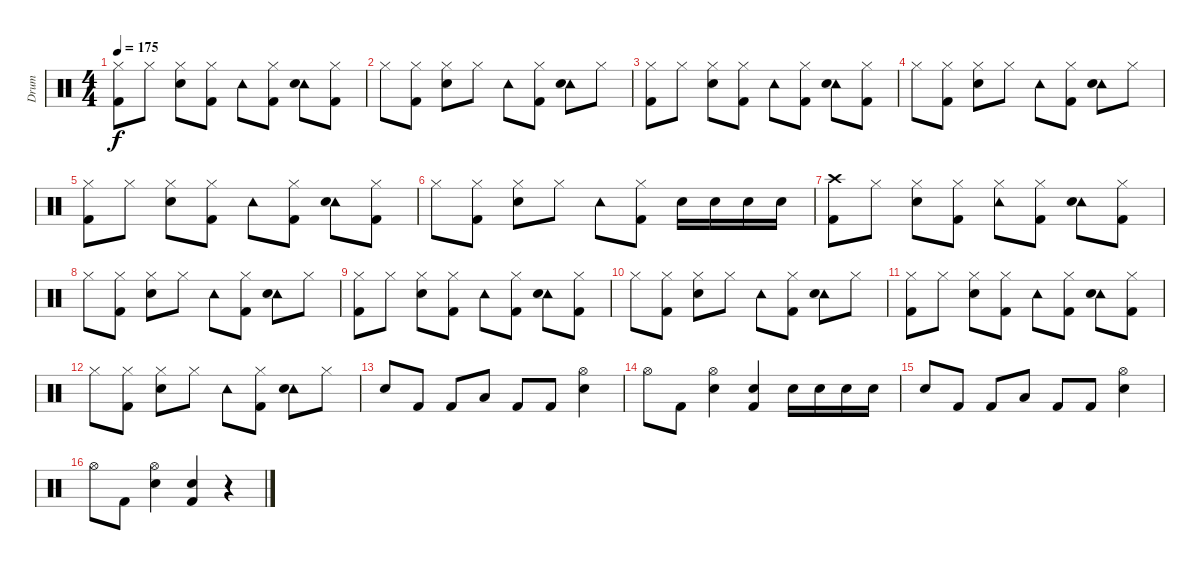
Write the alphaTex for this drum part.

\track ("Drum" "Drum") {instrument percussion}
\staff {score}
\articulation defaults
\ts (4 4)
\tempo 175
\clef neutral
\ks c
("Hi-Hat (closed)" "Kick (hit) 2").8{dy f} "Hi-Hat (closed)".8 ("Hi-Hat (closed)" "Electric Snare (hit)").8 ("Hi-Hat (closed)" "Kick (hit) 2").8 "Tambourine (hit)".8 ("Hi-Hat (closed)" "Kick (hit) 2").8 ("Tambourine (hit)" "Electric Snare (hit)").8 ("Hi-Hat (closed)" "Kick (hit) 2").8 |
"Hi-Hat (closed)".8 ("Hi-Hat (closed)" "Kick (hit) 2").8 ("Hi-Hat (closed)" "Electric Snare (hit)").8 "Hi-Hat (closed)".8 "Tambourine (hit)".8 ("Hi-Hat (closed)" "Kick (hit) 2").8 ("Tambourine (hit)" "Electric Snare (hit)").8 "Hi-Hat (closed)".8 |
("Hi-Hat (closed)" "Kick (hit) 2").8 "Hi-Hat (closed)".8 ("Hi-Hat (closed)" "Electric Snare (hit)").8 ("Hi-Hat (closed)" "Kick (hit) 2").8 "Tambourine (hit)".8 ("Hi-Hat (closed)" "Kick (hit) 2").8 ("Tambourine (hit)" "Electric Snare (hit)").8 ("Hi-Hat (closed)" "Kick (hit) 2").8 |
"Hi-Hat (closed)".8 ("Hi-Hat (closed)" "Kick (hit) 2").8 ("Hi-Hat (closed)" "Electric Snare (hit)").8 "Hi-Hat (closed)".8 "Tambourine (hit)".8 ("Hi-Hat (closed)" "Kick (hit) 2").8 ("Tambourine (hit)" "Electric Snare (hit)").8 "Hi-Hat (closed)".8 |
("Hi-Hat (closed)" "Kick (hit) 2").8 "Hi-Hat (closed)".8 ("Hi-Hat (closed)" "Electric Snare (hit)").8 ("Hi-Hat (closed)" "Kick (hit) 2").8 "Tambourine (hit)".8 ("Hi-Hat (closed)" "Kick (hit) 2").8 ("Tambourine (hit)" "Electric Snare (hit)").8 ("Hi-Hat (closed)" "Kick (hit) 2").8 |
"Hi-Hat (closed)".8 ("Hi-Hat (closed)" "Kick (hit) 2").8 ("Hi-Hat (closed)" "Electric Snare (hit)").8 "Hi-Hat (closed)".8 "Tambourine (hit)".8 ("Hi-Hat (closed)" "Kick (hit) 2").8 "Electric Snare (hit)".16 "Electric Snare (hit)".16 "Electric Snare (hit)".16 "Electric Snare (hit)".16 |
("Crash high (hit)" "Kick (hit) 2").8 "Hi-Hat (closed)".8 ("Hi-Hat (closed)" "Electric Snare (hit)").8 ("Hi-Hat (closed)" "Kick (hit) 2").8 ("Hi-Hat (closed)" "Tambourine (hit)").8 ("Hi-Hat (closed)" "Kick (hit) 2").8 ("Tambourine (hit)" "Electric Snare (hit)").8 ("Hi-Hat (closed)" "Kick (hit) 2").8 |
"Hi-Hat (closed)".8 ("Hi-Hat (closed)" "Kick (hit) 2").8 ("Hi-Hat (closed)" "Electric Snare (hit)").8 "Hi-Hat (closed)".8 "Tambourine (hit)".8 ("Hi-Hat (closed)" "Kick (hit) 2").8 ("Tambourine (hit)" "Electric Snare (hit)").8 "Hi-Hat (closed)".8 |
("Hi-Hat (closed)" "Kick (hit) 2").8 "Hi-Hat (closed)".8 ("Hi-Hat (closed)" "Electric Snare (hit)").8 ("Hi-Hat (closed)" "Kick (hit) 2").8 "Tambourine (hit)".8 ("Hi-Hat (closed)" "Kick (hit) 2").8 ("Tambourine (hit)" "Electric Snare (hit)").8 ("Hi-Hat (closed)" "Kick (hit) 2").8 |
"Hi-Hat (closed)".8 ("Hi-Hat (closed)" "Kick (hit) 2").8 ("Hi-Hat (closed)" "Electric Snare (hit)").8 "Hi-Hat (closed)".8 "Tambourine (hit)".8 ("Hi-Hat (closed)" "Kick (hit) 2").8 ("Tambourine (hit)" "Electric Snare (hit)").8 "Hi-Hat (closed)".8 |
("Hi-Hat (closed)" "Kick (hit) 2").8 "Hi-Hat (closed)".8 ("Hi-Hat (closed)" "Electric Snare (hit)").8 ("Hi-Hat (closed)" "Kick (hit) 2").8 "Tambourine (hit)".8 ("Hi-Hat (closed)" "Kick (hit) 2").8 ("Tambourine (hit)" "Electric Snare (hit)").8 ("Hi-Hat (closed)" "Kick (hit) 2").8 |
"Hi-Hat (closed)".8 ("Hi-Hat (closed)" "Kick (hit) 2").8 ("Hi-Hat (closed)" "Electric Snare (hit)").8 "Hi-Hat (closed)".8 "Tambourine (hit)".8 ("Hi-Hat (closed)" "Kick (hit) 2").8 ("Tambourine (hit)" "Electric Snare (hit)").8 "Hi-Hat (closed)".8 |
"Electric Snare (hit)".8 "Kick (hit) 2".8 "Kick (hit) 2".8 "Low Tom (hit)".8 "Kick (hit) 2".8 "Kick (hit) 2".8 ("Hi-Hat (open)" "Electric Snare (hit)").4 |
"Hi-Hat (open)".8 "Kick (hit) 2".8 ("Hi-Hat (open)" "Electric Snare (hit)").4 ("Electric Snare (hit)" "Kick (hit) 2").4 "Electric Snare (hit)".16 "Electric Snare (hit)".16 "Electric Snare (hit)".16 "Electric Snare (hit)".16 |
"Electric Snare (hit)".8 "Kick (hit) 2".8 "Kick (hit) 2".8 "Low Tom (hit)".8 "Kick (hit) 2".8 "Kick (hit) 2".8 ("Hi-Hat (open)" "Electric Snare (hit)").4 |
"Hi-Hat (open)".8 "Kick (hit) 2".8 ("Hi-Hat (open)" "Electric Snare (hit)").4 ("Electric Snare (hit)" "Kick (hit) 2").4 r.4
